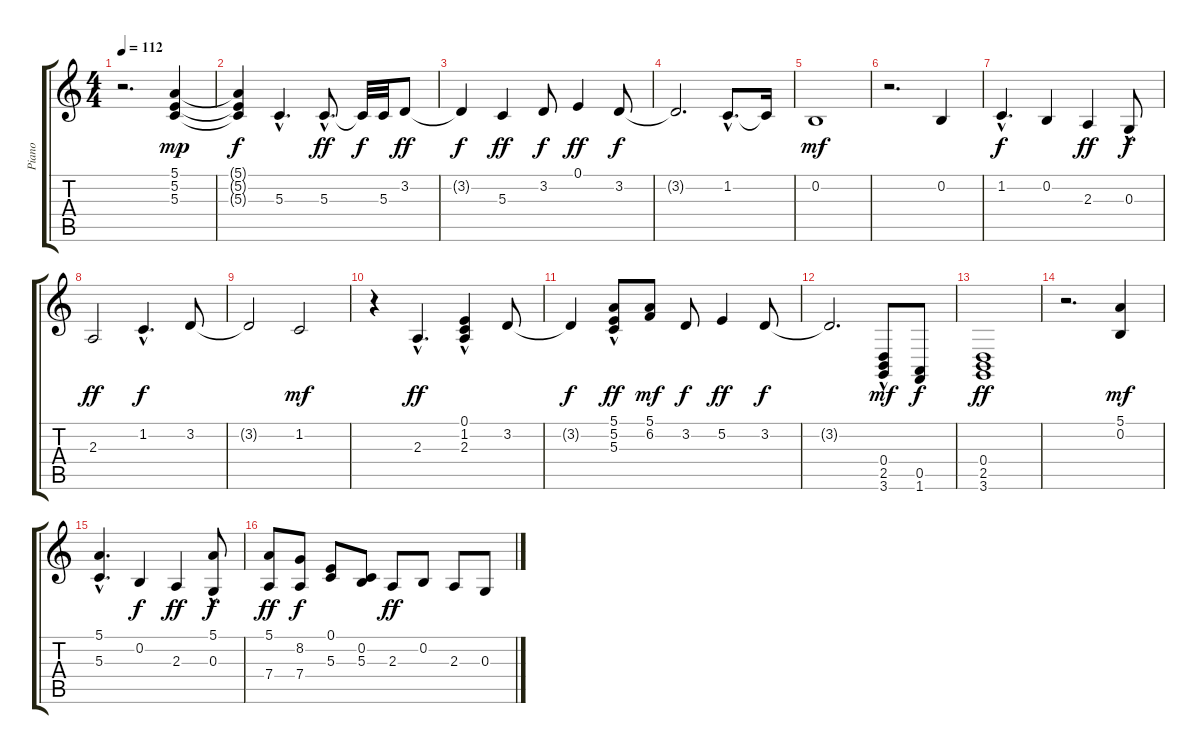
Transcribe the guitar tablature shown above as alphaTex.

\track ("Piano" "Piano") {instrument acousticgrandpiano}
\staff {score tabs}
\tuning (E4 B3 G3 D3 A2 E2) {hide}
\ts (4 4)
\tempo 112
\clef g2
\ks c
r.2{d dy mp} (5.1 5.2 5.3).4 |
(5.1{t} 5.2{t} 5.3{t}).4{dy f} 5.3{hac}.4{d} 5.3{hac}.8{d dy ff} 5.3{t}.32{dy f} 5.3.32 3.2.8{dy ff} |
3.2{t}.4{dy f} 5.3.4{dy ff} 3.2.8{dy f} 0.1.4{dy ff} 3.2.8{dy f} |
3.2{t}.2{d} 1.2{hac}.8{d} 1.2{t}.16 |
0.2.1{dy mf} |
r.2{d} 0.2.4 |
1.2{hac}.4{d dy f} 0.2.4 2.3.4{dy ff} 0.3{hac}.8{dy f} |
2.3.2{dy ff} 1.2{hac}.4{d dy f} 3.2.8 |
3.2{t}.2 1.2.2{dy mf} |
r.4 2.3{hac}.4{d dy ff} (0.1{hac} 1.2{hac} 2.3).4 3.2.8 |
3.2{t}.4{dy f} (5.1 5.2 5.3{hac}).8{dy ff} (5.1 6.2).8{dy mf} 3.2.8{dy f} 5.2.4{dy ff} 3.2.8{dy f} |
3.2{t}.2{d} (0.4 2.5 3.6{hac}).8{dy mf} (0.5 1.6).8{dy f} |
(0.4 2.5 3.6).1{dy ff} |
r.2{d} (5.1 0.2).4{dy mf} |
(5.1 5.3{hac}).4{d} 0.2.4{dy f} 2.3.4{dy ff} (5.1 0.3{hac}).8{dy f} |
(5.1 7.4).8{dy ff} (8.2 7.4).8{dy f} (0.1 5.3).8 (0.2 5.3).8 2.3.8{dy ff} 0.2.8 2.3.8 0.3.8
